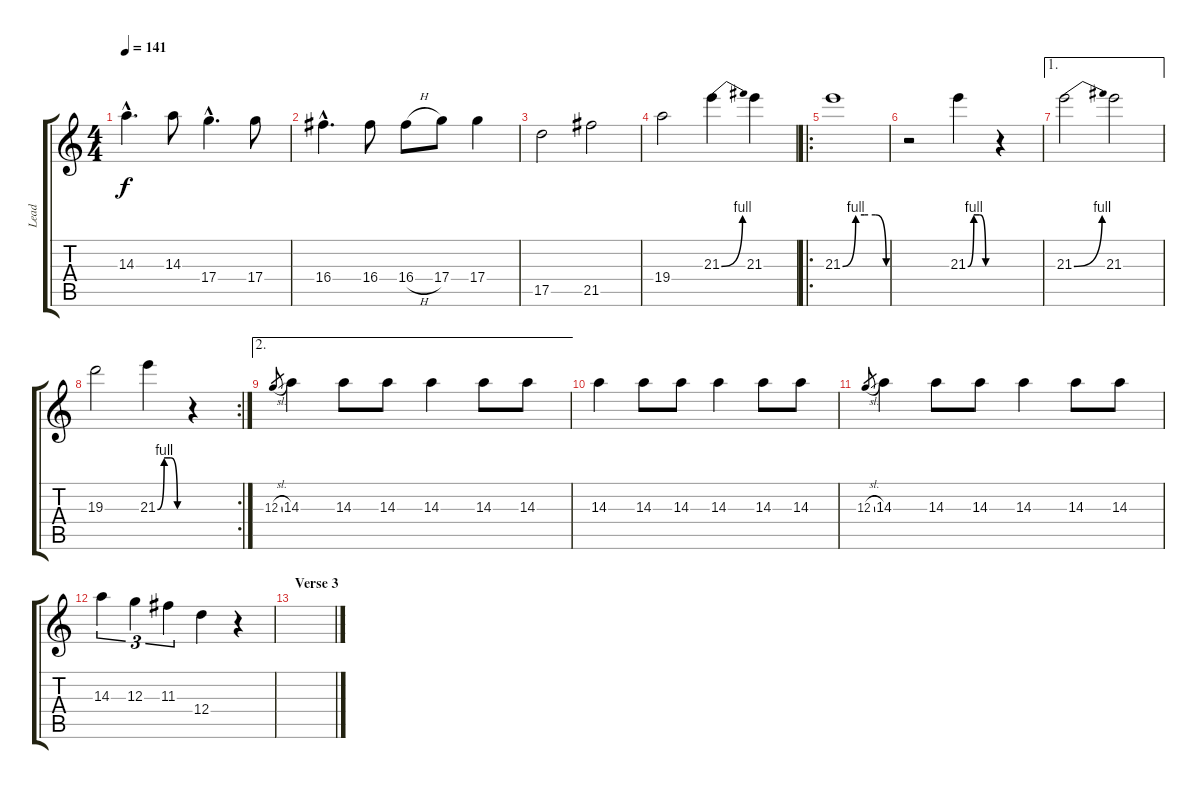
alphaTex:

\track ("Lead" "Lead") {instrument electricguitarclean}
\staff {score tabs}
\tuning (E4 B3 G3 D3 A2 E2) {hide}
\ts (4 4)
\tempo 141
\clef g2
\ks c
14.3{hac}.4{d dy f} 14.3.8 17.4{hac}.4{d} 17.4.8 |
16.4{hac}.4{d} 16.4.8 16.4{h}.8 17.4.8 17.4.4 |
17.5.2 21.5.2 |
19.4.2 21.3{be (bend 0 0 60 4)}.4 21.3.4 |
\ro
21.3{be (custom 0 0 18 4 30 4 45 4 60 0)}.1 |
r.2 21.3{be (custom 0 0 15 4 30 4 45 0 60 0)}.4 r.4 |
\ae 1
21.3{be (bend 0 0 60 4)}.2 21.3.2 |
\rc 2
19.3.2 21.3{be (custom 0 0 15 4 30 4 45 0 60 0)}.4 r.4 |
\ae 2
12.3{sl}.8{gr} 14.3.4 14.3.8 14.3.8 14.3.4 14.3.8 14.3.8 |
14.3.4 14.3.8 14.3.8 14.3.4 14.3.8 14.3.8 |
12.3{sl}.8{gr} 14.3.4 14.3.8 14.3.8 14.3.4 14.3.8 14.3.8 |
14.3.4{tu (3 2)} 12.3.4{tu (3 2)} 11.3.4{tu (3 2)} 12.4.4 r.4 |
\section ("" "Verse 3")
